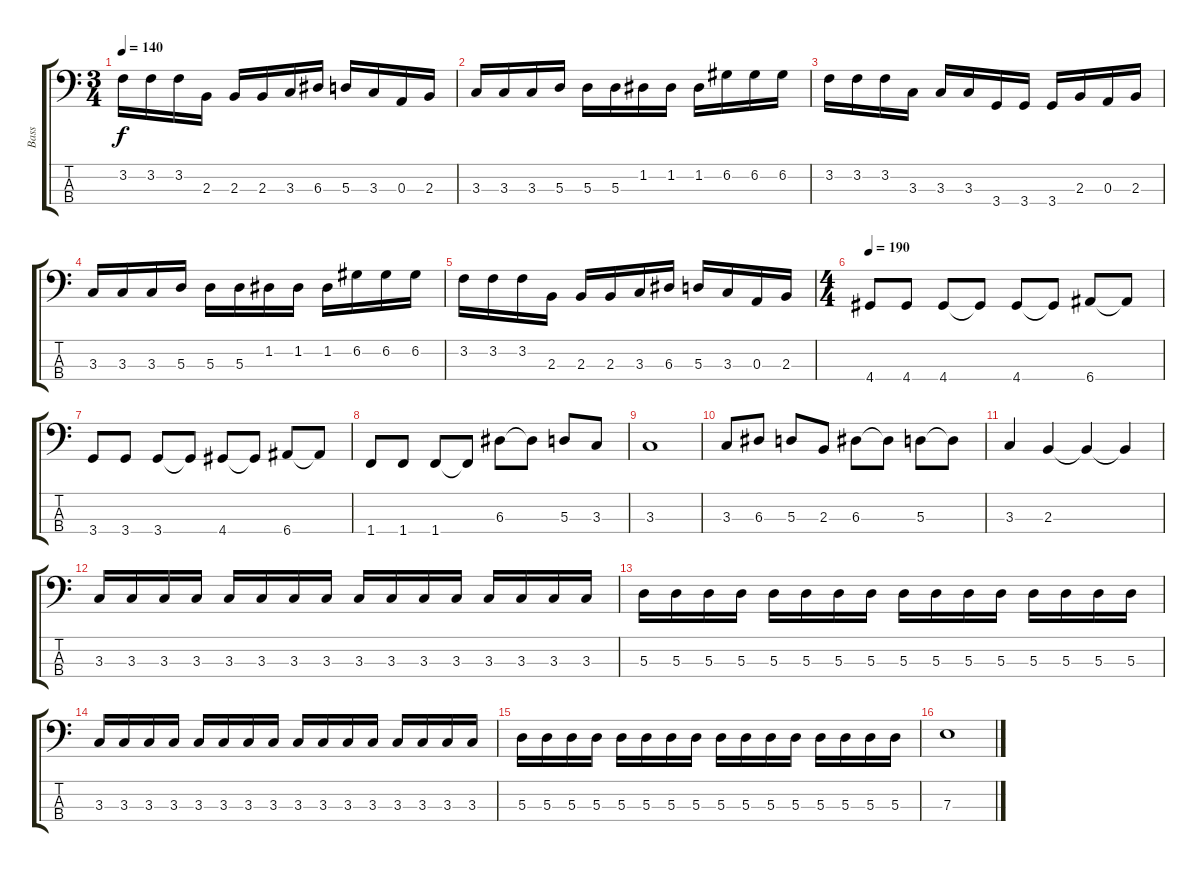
\track ("Bass" "Bass") {instrument electricbassfinger}
\staff {score tabs}
\tuning (G2 D2 A1 E1) {hide}
\ts (3 4)
\tempo 140
\clef f4
\ks c
3.2.16{dy f} 3.2.16 3.2.16 2.3.16 2.3.16 2.3.16 3.3.16 6.3.16 5.3.16 3.3.16 0.3.16 2.3.16 |
3.3.16 3.3.16 3.3.16 5.3.16 5.3.16 5.3.16 1.2.16 1.2.16 1.2.16 6.2.16 6.2.16 6.2.16 |
3.2.16 3.2.16 3.2.16 3.3.16 3.3.16 3.3.16 3.4.16 3.4.16 3.4.16 2.3.16 0.3.16 2.3.16 |
3.3.16 3.3.16 3.3.16 5.3.16 5.3.16 5.3.16 1.2.16 1.2.16 1.2.16 6.2.16 6.2.16 6.2.16 |
3.2.16 3.2.16 3.2.16 2.3.16 2.3.16 2.3.16 3.3.16 6.3.16 5.3.16 3.3.16 0.3.16 2.3.16 |
\ts (4 4)
\tempo 190
4.4.8 4.4.8 4.4.8 4.4{t}.8 4.4.8 4.4{t}.8 6.4.8 6.4{t}.8 |
3.4.8 3.4.8 3.4.8 3.4{t}.8 4.4.8 4.4{t}.8 6.4.8 6.4{t}.8 |
1.4.8 1.4.8 1.4.8 1.4{t}.8 6.3.8 6.3{t}.8 5.3.8 3.3.8 |
3.3.1 |
3.3.8 6.3.8 5.3.8 2.3.8 6.3.8 6.3{t}.8 5.3.8 5.3{t}.8 |
3.3.4 2.3.4 2.3{t}.4 2.3{t}.4 |
3.3.16 3.3.16 3.3.16 3.3.16 3.3.16 3.3.16 3.3.16 3.3.16 3.3.16 3.3.16 3.3.16 3.3.16 3.3.16 3.3.16 3.3.16 3.3.16 |
5.3.16 5.3.16 5.3.16 5.3.16 5.3.16 5.3.16 5.3.16 5.3.16 5.3.16 5.3.16 5.3.16 5.3.16 5.3.16 5.3.16 5.3.16 5.3.16 |
3.3.16 3.3.16 3.3.16 3.3.16 3.3.16 3.3.16 3.3.16 3.3.16 3.3.16 3.3.16 3.3.16 3.3.16 3.3.16 3.3.16 3.3.16 3.3.16 |
5.3.16 5.3.16 5.3.16 5.3.16 5.3.16 5.3.16 5.3.16 5.3.16 5.3.16 5.3.16 5.3.16 5.3.16 5.3.16 5.3.16 5.3.16 5.3.16 |
7.3.1
